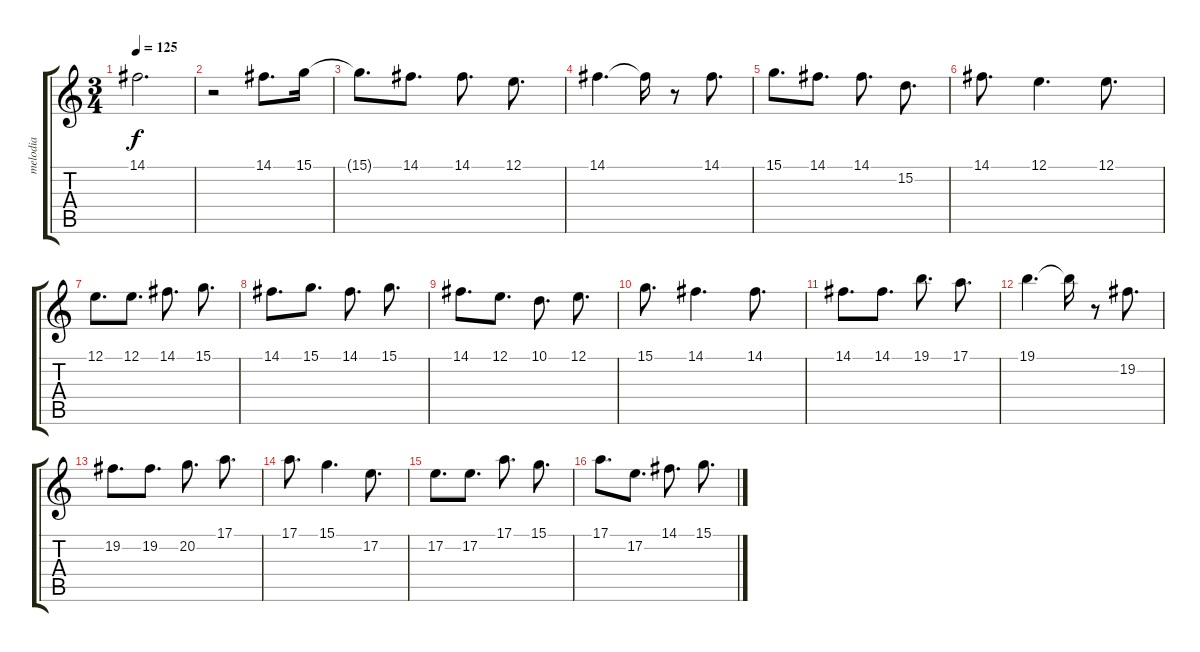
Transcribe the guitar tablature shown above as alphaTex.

\track ("melodia" "melodia") {instrument lead3calliope}
\staff {score tabs}
\tuning (E4 B3 G3 D3 A2 E2) {hide}
\ts (3 4)
\tempo 125
\clef g2
\ks c
14.1{t}.2{d dy f} |
r.2 14.1.8{d} 15.1.16 |
15.1{t}.8{d} 14.1.8{d} 14.1.8{d} 12.1.8{d} |
14.1.4{d} 14.1{t}.16 r.8 14.1.8{d} |
15.1.8{d} 14.1.8{d} 14.1.8{d} 15.2.8{d} |
14.1.8{d} 12.1.4{d} 12.1.8{d} |
12.1.8{d} 12.1.8{d} 14.1.8{d} 15.1.8{d} |
14.1.8{d} 15.1.8{d} 14.1.8{d} 15.1.8{d} |
14.1.8{d} 12.1.8{d} 10.1.8{d} 12.1.8{d} |
15.1.8{d} 14.1.4{d} 14.1.8{d} |
14.1.8{d} 14.1.8{d} 19.1.8{d} 17.1.8{d} |
19.1.4{d} 19.1{t}.16 r.8 19.2.8{d} |
19.2.8{d} 19.2.8{d} 20.2.8{d} 17.1.8{d} |
17.1.8{d} 15.1.4{d} 17.2.8{d} |
17.2.8{d} 17.2.8{d} 17.1.8{d} 15.1.8{d} |
17.1.8{d} 17.2.8{d} 14.1.8{d} 15.1.8{d}
